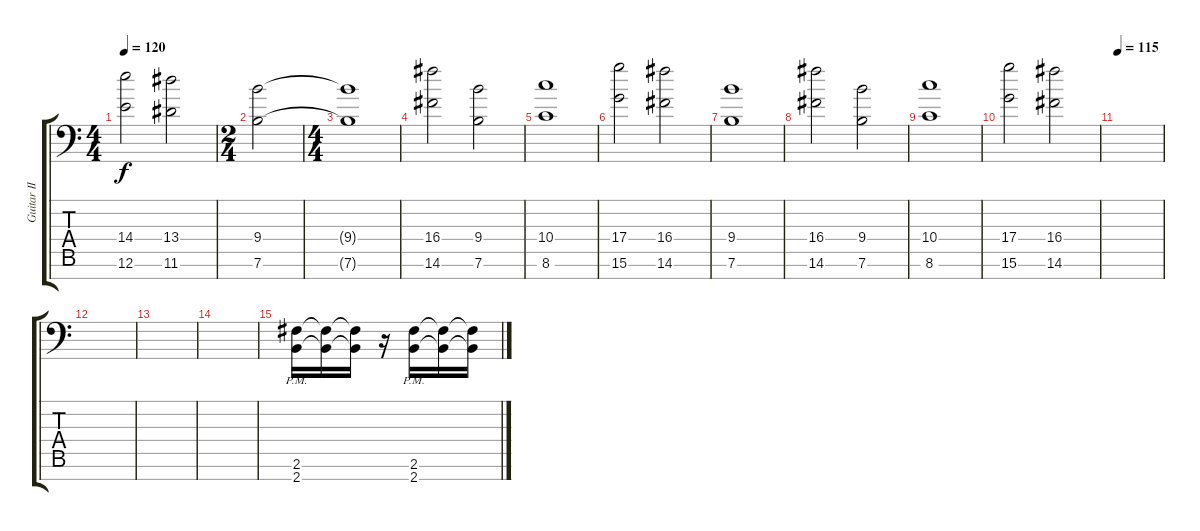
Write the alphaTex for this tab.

\track ("Guitar II" "Guitar II") {instrument distortionguitar bank 255}
\staff {score tabs}
\tuning (E4 B3 G3 D3 A2 E2 A1) {hide}
\ts (4 4)
\tempo 120
\clef f4
\ks c
(14.4 12.6).2{dy f} (13.4 11.6).2 |
\ts (2 4)
(9.4 7.6).2 |
\ts (4 4)
(9.4{t} 7.6{t}).1 |
(16.4 14.6).2 (9.4 7.6).2 |
(10.4 8.6).1 |
(17.4 15.6).2 (16.4 14.6).2 |
(9.4 7.6).1 |
(16.4 14.6).2 (9.4 7.6).2 |
(10.4 8.6).1 |
(17.4 15.6).2 (16.4 14.6).2 |
\tempo 115
|
|
|
|
(2.6{pm} 2.7{pm}).16 (2.6{t} 2.7{t}).16 (2.6{t} 2.7{t}).16 r.16 (2.6{pm} 2.7{pm}).16 (2.6{t} 2.7{t}).16 (2.6{t} 2.7{t}).16
